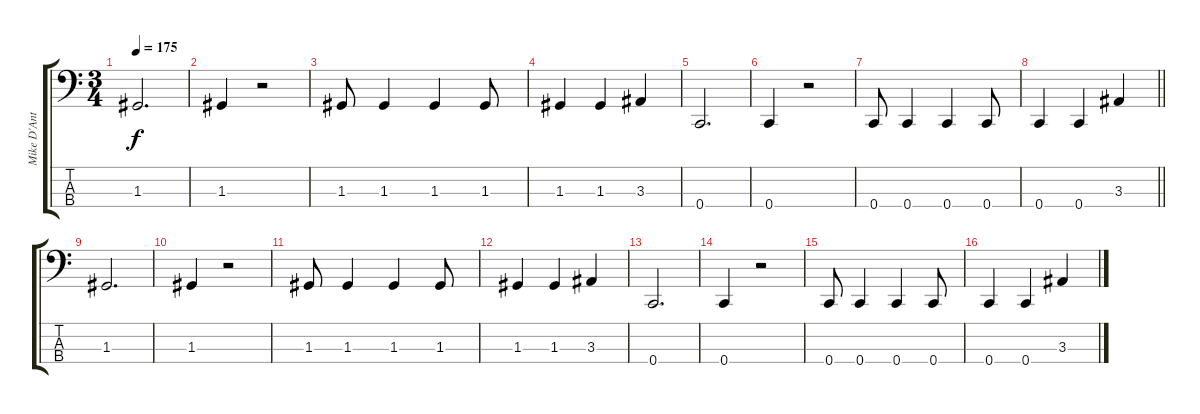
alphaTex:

\track ("Mike D'Antonio" "Mike D'Ant") {instrument electricbasspick}
\staff {score tabs}
\tuning (F2 C2 G1 C1) {hide}
\ts (3 4)
\tempo 175
\clef f4
\ks c
1.3.2{d dy f} |
1.3.4 r.2 |
1.3.8 1.3.4 1.3.4 1.3.8 |
1.3.4 1.3.4 3.3.4 |
0.4.2{d} |
0.4.4 r.2 |
0.4.8 0.4.4 0.4.4 0.4.8 |
\barLineRight lightlight
0.4.4 0.4.4 3.3.4 |
1.3.2{d} |
1.3.4 r.2 |
1.3.8 1.3.4 1.3.4 1.3.8 |
1.3.4 1.3.4 3.3.4 |
0.4.2{d} |
0.4.4 r.2 |
0.4.8 0.4.4 0.4.4 0.4.8 |
0.4.4 0.4.4 3.3.4
